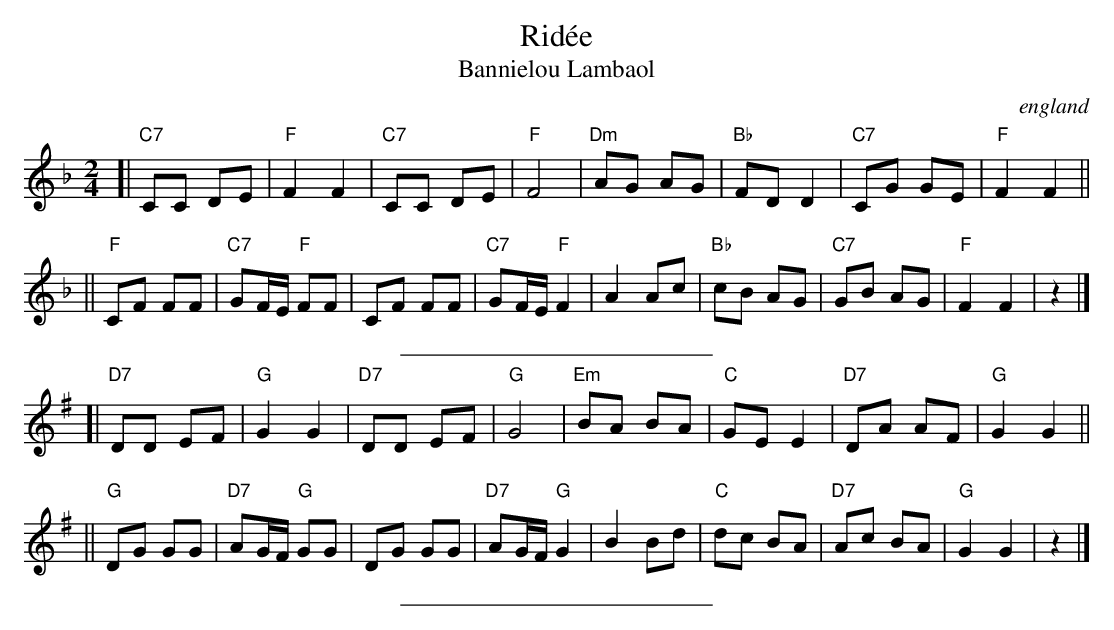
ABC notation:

X:1
T: Rid\'ee
O:england
T: Bannielou Lambaol
M: 2/4
L: 1/8
K: F
[| "C7"CC DE | "F"F2 F2 \
| "C7"CC DE | "F"F4 \
| "Dm"AG AG | "Bb"FD D2 \
| "C7"CG GE | "F"F2 F2 ||
|| "F"CF FF | "C7"GF/E/ "F"FF \
| CF FF | "C7"GF/E/ "F"F2 \
| A2Ac | "Bb"cB AG \
| "C7"GB AG | "F"F2 F2 | z2 |]
%%sep 5 5 200
K: G
[| "D7"DD EF | "G"G2 G2 \
| "D7"DD EF | "G"G4 \
| "Em"BA BA | "C"GE E2 \
| "D7"DA AF | "G"G2 G2 ||
|| "G"DG GG | "D7"AG/F/ "G"GG \
| DG GG | "D7"AG/F/ "G"G2 \
| B2Bd | "C"dc BA \
| "D7"Ac BA | "G"G2 G2 | z2 |]
